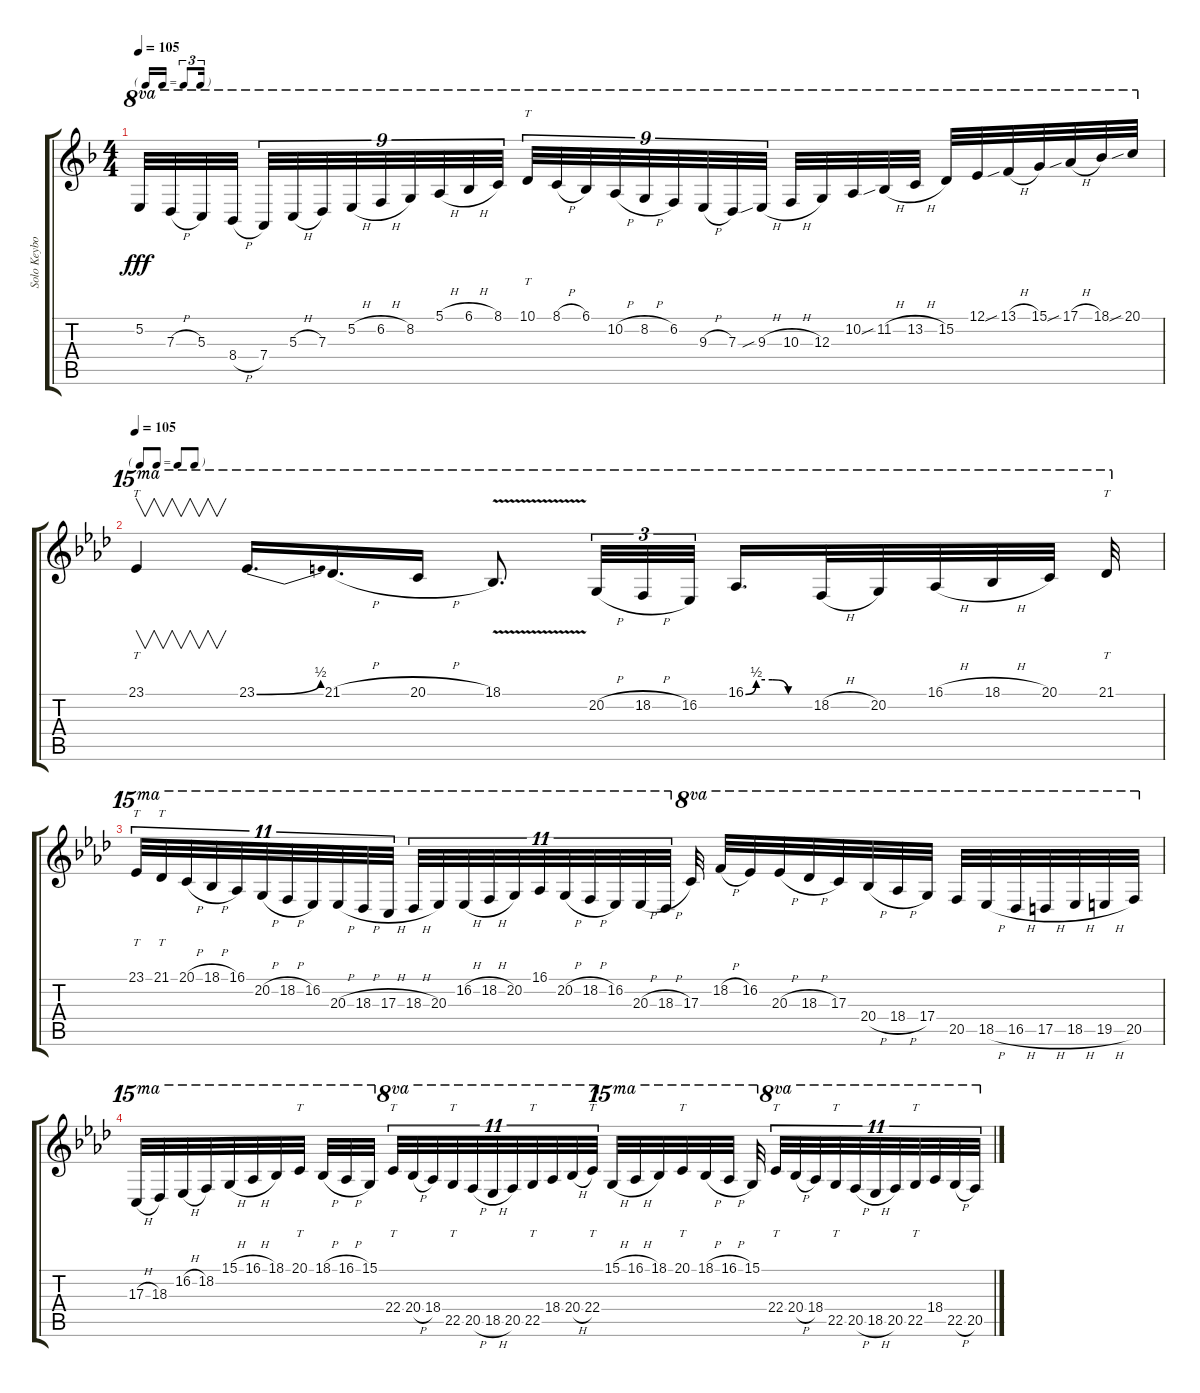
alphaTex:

\track ("Solo Keyboard ( Matt Guillory )" "Solo Keybo") {instrument lead2sawtooth}
\staff {score tabs}
\tuning (E4 B3 G3 D3 A2 E2) {hide}
\ts (4 4)
\tf triplet16th
\tempo 105
\clef g2
\ks f
5.2.32{ot 8va dy fff} 7.3{h}.32{ot 8va} 5.3.32{ot 8va} 8.4{h}.32{ot 8va beam splitsecondary} 7.4.32{tu (9 8) ot 8va} 5.3{h}.32{tu (9 8) ot 8va} 7.3.32{tu (9 8) ot 8va} 5.2{h}.32{tu (9 8) ot 8va} 6.2{h}.32{tu (9 8) ot 8va} 8.2.32{tu (9 8) ot 8va} 5.1{h}.32{tu (9 8) ot 8va} 6.1{h}.32{tu (9 8) ot 8va} 8.1.32{tu (9 8) ot 8va beam splitsecondary} 10.1.32{tt tu (9 8) ot 8va} 8.1{h}.32{tu (9 8) ot 8va} 6.1.32{tu (9 8) ot 8va} 10.2{h}.32{tu (9 8) ot 8va} 8.2{h}.32{tu (9 8) ot 8va} 6.2.32{tu (9 8) ot 8va} 9.3{h}.32{tu (9 8) ot 8va} 7.3.32{tu (9 8) ot 8va} 9.3{sib h}.32{tu (9 8) ot 8va beam splitsecondary} 10.3{h}.32{ot 8va} 12.3.32{ot 8va} 10.2.32{ot 8va} 11.2{sib h}.32{ot 8va} 13.2{h}.32{ot 8va} 15.2.32{ot 8va} 12.1.32{ot 8va} 13.1{sib h}.32{ot 8va} 15.1.32{ot 8va} 17.1{sib h}.32{ot 8va} 18.1.32{ot 8va} 20.1{sib}.32{ot 8va} |
\tf none
\tempo 105
\ks ab
23.1.4{v tt ot 15ma} 23.1{be (bend 0 0 60 2)}.16{d ot 15ma} 21.1{h}.16{d ot 15ma} 20.1{h}.16{ot 15ma} 18.1{v}.8{d ot 15ma} 20.2{h}.32{tu (3 2) ot 15ma} 18.2{h}.32{tu (3 2) ot 15ma} 16.2.32{tu (3 2) ot 15ma} 16.1{be (custom 0 0 10 2 25 2 40 0 60 0)}.16{d ot 15ma} 18.2{h}.32{ot 15ma} 20.2.32{ot 15ma} 16.1{h}.32{ot 15ma} 18.1{h}.32{ot 15ma} 20.1.32{ot 15ma} 21.1.32{tt ot 15ma} |
23.1.32{tt tu (11 8) ot 15ma} 21.1.32{tt tu (11 8) ot 15ma} 20.1{h}.32{tu (11 8) ot 15ma} 18.1{h}.32{tu (11 8) ot 15ma} 16.1.32{tu (11 8) ot 15ma} 20.2{h}.32{tu (11 8) ot 15ma} 18.2{h}.32{tu (11 8) ot 15ma} 16.2.32{tu (11 8) ot 15ma} 20.3{h}.32{tu (11 8) ot 15ma} 18.3{h}.32{tu (11 8) ot 15ma} 17.3{h}.32{tu (11 8) ot 15ma} 18.3{h}.32{tu (11 8) ot 15ma} 20.3.32{tu (11 8) ot 15ma} 16.2{h}.32{tu (11 8) ot 15ma} 18.2{h}.32{tu (11 8) ot 15ma} 20.2.32{tu (11 8) ot 15ma} 16.1.32{tu (11 8) ot 15ma} 20.2{h}.32{tu (11 8) ot 15ma} 18.2{h}.32{tu (11 8) ot 15ma} 16.2.32{tu (11 8) ot 15ma} 20.3{h}.32{tu (11 8) ot 15ma} 18.3{h}.32{tu (11 8) ot 15ma} 17.3.32{ot 8va} 18.2{h}.32{ot 8va} 16.2.32{ot 8va} 20.3{h}.32{ot 8va} 18.3{h}.32{ot 8va} 17.3.32{ot 8va} 20.4{h}.32{ot 8va} 18.4{h}.32{ot 8va} 17.4.32{ot 8va} 20.5.32{ot 8va} 18.5{h}.32{ot 8va} 16.5{h}.32{ot 8va} 17.5{h}.32{ot 8va} 18.5{h}.32{ot 8va} 19.5{h}.32{ot 8va} 20.5.32{ot 8va} |
17.3{h}.32{ot 15ma} 18.3.32{ot 15ma} 16.2{h}.32{ot 15ma} 18.2.32{ot 15ma} 15.1{h}.32{ot 15ma} 16.1{h}.32{ot 15ma} 18.1.32{ot 15ma} 20.1.32{tt ot 15ma} 18.1{h}.32{ot 15ma} 16.1{h}.32{ot 15ma} 15.1.32{ot 15ma beam splitsecondary} 22.4.32{tt tu (11 8) ot 8va} 20.4{h}.32{tu (11 8) ot 8va} 18.4.32{tu (11 8) ot 8va} 22.5.32{tt tu (11 8) ot 8va} 20.5{h}.32{tu (11 8) ot 8va} 18.5{h}.32{tu (11 8) ot 8va} 20.5.32{tu (11 8) ot 8va} 22.5.32{tt tu (11 8) ot 8va} 18.4.32{tu (11 8) ot 8va} 20.4{h}.32{tu (11 8) ot 8va} 22.4.32{tt tu (11 8) ot 8va beam splitsecondary} 15.1{h}.32{ot 15ma} 16.1{h}.32{ot 15ma} 18.1.32{ot 15ma} 20.1.32{tt ot 15ma} 18.1{h}.32{ot 15ma} 16.1{h}.32{ot 15ma} 15.1.32{ot 15ma beam splitsecondary} 22.4.32{tt tu (11 8) ot 8va} 20.4{h}.32{tu (11 8) ot 8va} 18.4.32{tu (11 8) ot 8va} 22.5.32{tt tu (11 8) ot 8va} 20.5{h}.32{tu (11 8) ot 8va} 18.5{h}.32{tu (11 8) ot 8va} 20.5.32{tu (11 8) ot 8va} 22.5.32{tt tu (11 8) ot 8va} 18.4.32{tu (11 8) ot 8va} 22.5{h}.32{tu (11 8) ot 8va} 20.5.32{tu (11 8) ot 8va}
